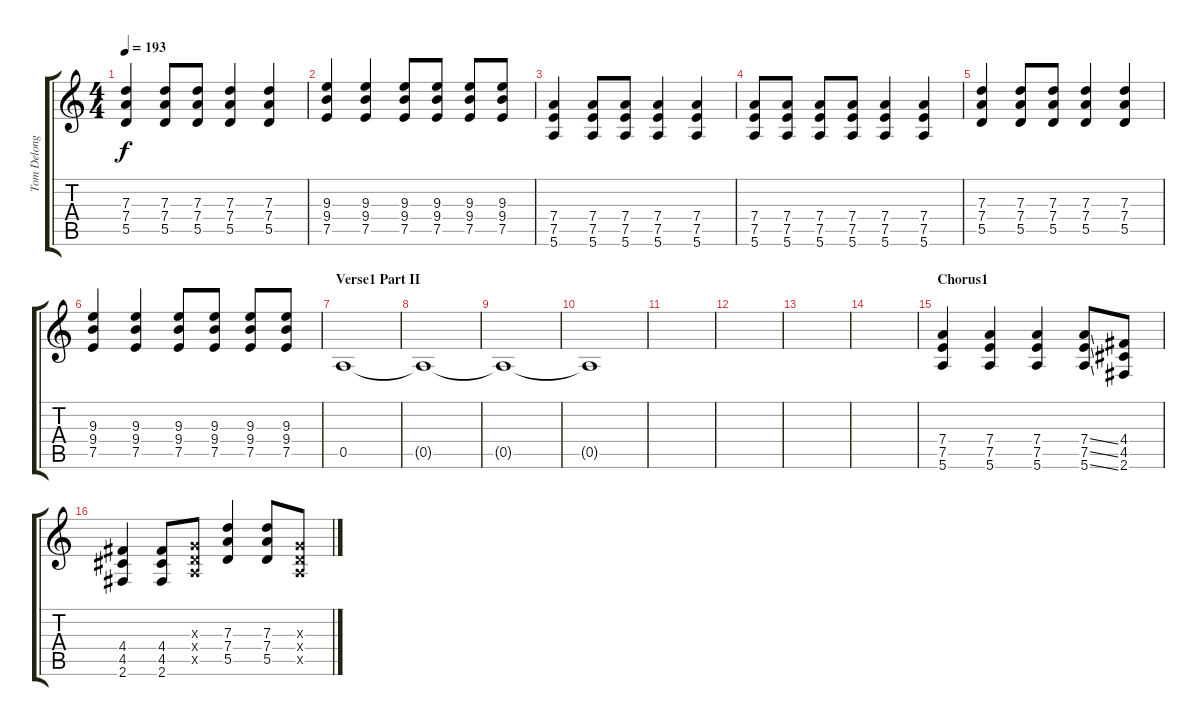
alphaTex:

\track ("Tom Delong (Guitar 2)" "Tom Delong") {instrument distortionguitar}
\staff {score tabs}
\tuning (E4 B3 G3 D3 A2 E2) {hide}
\ts (4 4)
\tempo 193
\clef g2
\ks c
(7.3 7.4 5.5).4{dy f} (7.3 7.4 5.5).8 (7.3 7.4 5.5).8 (7.3 7.4 5.5).4 (7.3 7.4 5.5).4 |
(9.3 9.4 7.5).4 (9.3 9.4 7.5).4 (9.3 9.4 7.5).8 (9.3 9.4 7.5).8 (9.3 9.4 7.5).8 (9.3 9.4 7.5).8 |
(7.4 7.5 5.6).4 (7.4 7.5 5.6).8 (7.4 7.5 5.6).8 (7.4 7.5 5.6).4 (7.4 7.5 5.6).4 |
(7.4 7.5 5.6).8 (7.4 7.5 5.6).8 (7.4 7.5 5.6).8 (7.4 7.5 5.6).8 (7.4 7.5 5.6).4 (7.4 7.5 5.6).4 |
(7.3 7.4 5.5).4 (7.3 7.4 5.5).8 (7.3 7.4 5.5).8 (7.3 7.4 5.5).4 (7.3 7.4 5.5).4 |
(9.3 9.4 7.5).4 (9.3 9.4 7.5).4 (9.3 9.4 7.5).8 (9.3 9.4 7.5).8 (9.3 9.4 7.5).8 (9.3 9.4 7.5).8 |
\section ("" "Verse1 Part II")
0.5.1 |
0.5{t}.1 |
0.5{t}.1 |
0.5{t}.1 |
|
|
|
|
\section ("" "Chorus1")
(7.4 7.5 5.6).4 (7.4 7.5 5.6).4 (7.4 7.5 5.6).4 (7.4{ss} 7.5{ss} 5.6{ss}).8 (4.4 4.5 2.6).8 |
(4.4 4.5 2.6).4 (4.4 4.5 2.6).8 (0.3{x} 0.4{x} 0.5{x}).8 (7.3 7.4 5.5).4 (7.3 7.4 5.5).8 (0.3{x} 0.4{x} 0.5{x}).8
